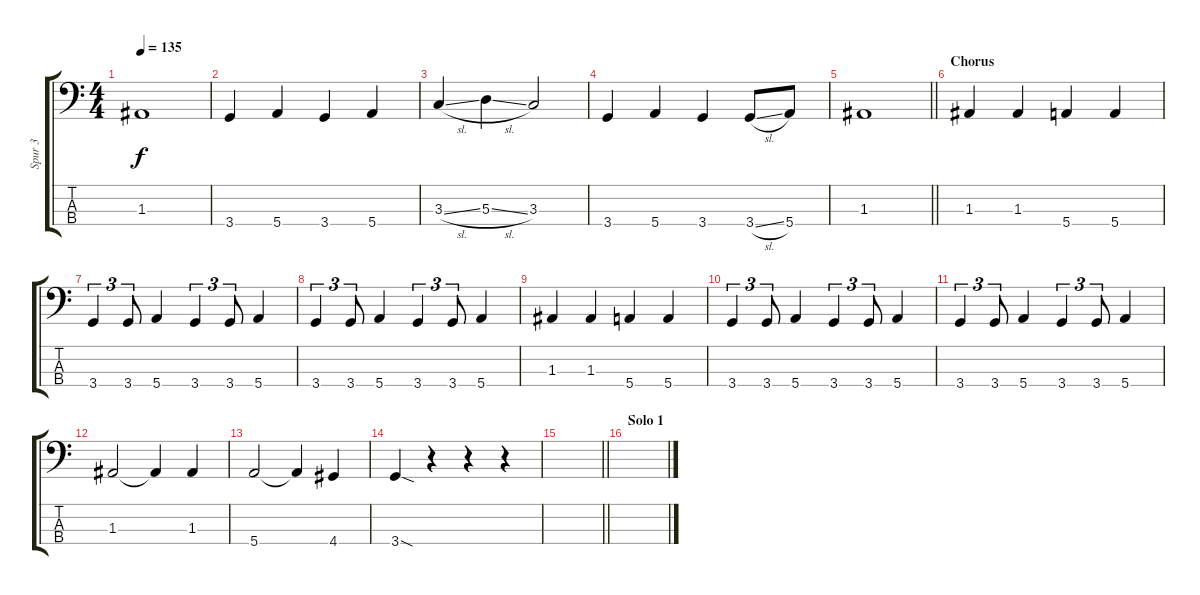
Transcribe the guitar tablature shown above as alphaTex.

\track ("Spur 3" "Spur 3") {instrument electricbasspick}
\staff {score tabs}
\tuning (G2 D2 A1 E1) {hide}
\ts (4 4)
\tempo 135
\clef f4
\ks c
1.3.1{dy f} |
3.4.4 5.4.4 3.4.4 5.4.4 |
3.3{sl}.4 5.3{sl}.4 3.3.2 |
3.4.4 5.4.4 3.4.4 3.4{sl}.8 5.4.8 |
\barLineRight lightlight
1.3.1 |
\section ("" "Chorus")
1.3.4 1.3.4 5.4.4 5.4.4 |
3.4.4{tu (3 2)} 3.4.8{tu (3 2)} 5.4.4 3.4.4{tu (3 2)} 3.4.8{tu (3 2)} 5.4.4 |
3.4.4{tu (3 2)} 3.4.8{tu (3 2)} 5.4.4 3.4.4{tu (3 2)} 3.4.8{tu (3 2)} 5.4.4 |
1.3.4 1.3.4 5.4.4 5.4.4 |
3.4.4{tu (3 2)} 3.4.8{tu (3 2)} 5.4.4 3.4.4{tu (3 2)} 3.4.8{tu (3 2)} 5.4.4 |
3.4.4{tu (3 2)} 3.4.8{tu (3 2)} 5.4.4 3.4.4{tu (3 2)} 3.4.8{tu (3 2)} 5.4.4 |
1.3.2 1.3{t}.4 1.3.4 |
5.4.2 5.4{t}.4 4.4.4 |
3.4{sod}.4 r.4 r.4 r.4 |
\barLineRight lightlight
|
\section ("" "Solo 1")
